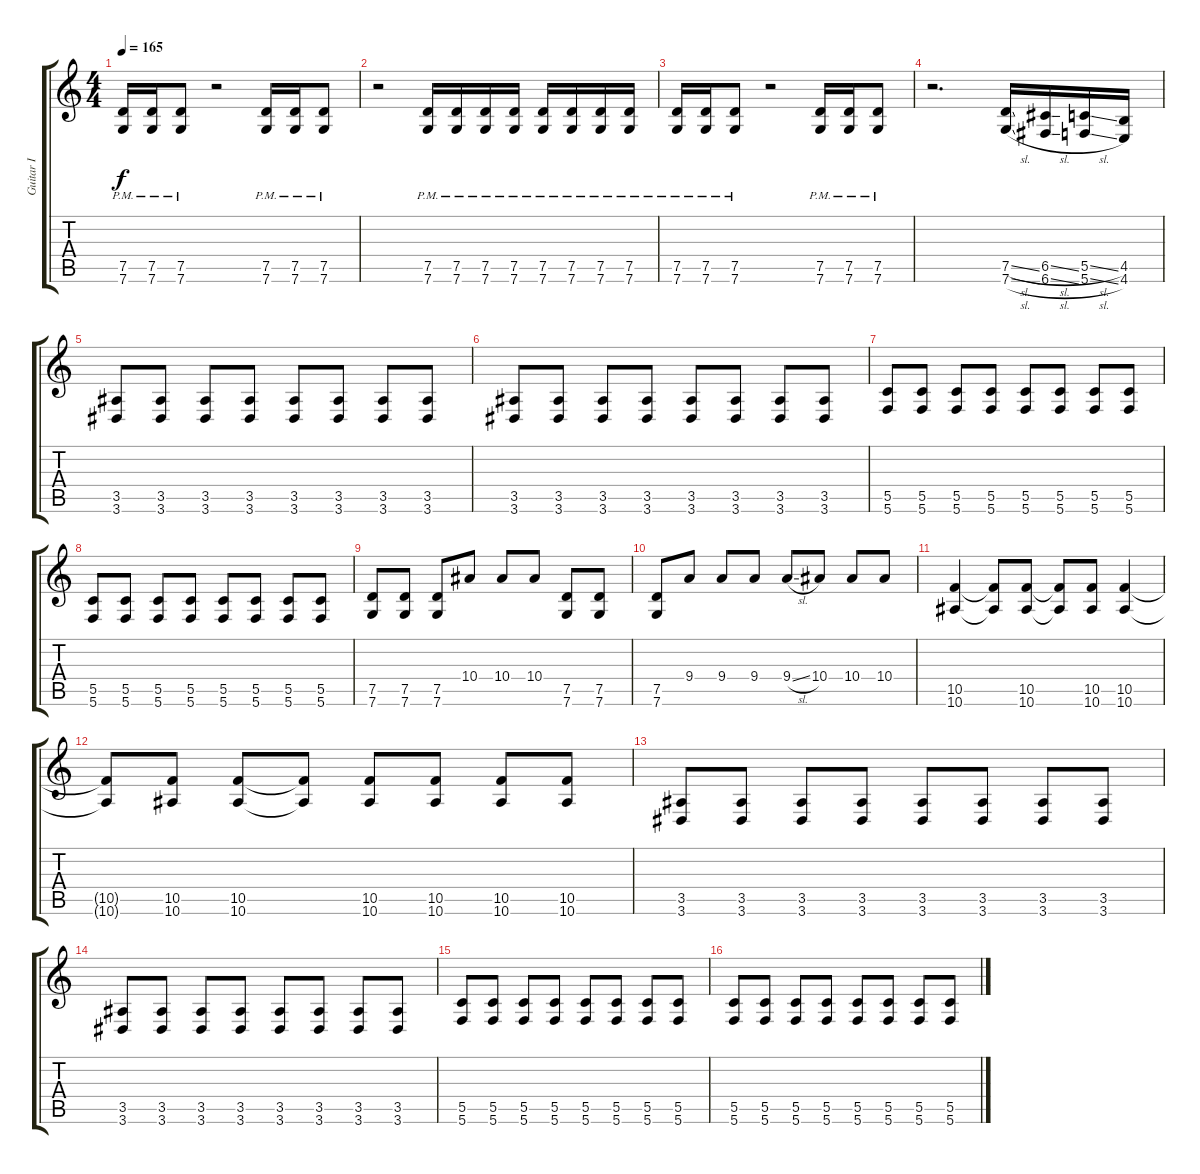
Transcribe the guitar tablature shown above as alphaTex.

\track ("Guitar I" "Guitar I") {instrument distortionguitar}
\staff {score tabs}
\tuning (D4 A3 F3 C3 G2 C2) {hide}
\ts (4 4)
\tempo 165
\clef g2
\ks c
(7.5{pm} 7.6{pm}).16{dy f} (7.5{pm} 7.6{pm}).16 (7.5{pm} 7.6{pm}).8 r.2 (7.5{pm} 7.6{pm}).16 (7.5{pm} 7.6{pm}).16 (7.5{pm} 7.6{pm}).8 |
r.2 (7.5{pm} 7.6{pm}).16 (7.5{pm} 7.6{pm}).16 (7.5{pm} 7.6{pm}).16 (7.5{pm} 7.6{pm}).16 (7.5{pm} 7.6{pm}).16 (7.5{pm} 7.6{pm}).16 (7.5{pm} 7.6{pm}).16 (7.5{pm} 7.6{pm}).16 |
(7.5{pm} 7.6{pm}).16 (7.5{pm} 7.6{pm}).16 (7.5{pm} 7.6{pm}).8 r.2 (7.5{pm} 7.6{pm}).16 (7.5{pm} 7.6{pm}).16 (7.5{pm} 7.6{pm}).8 |
r.2{d} (7.5{sl} 7.6{sl}).16 (6.5{sl} 6.6{sl}).16 (5.5{sl} 5.6{sl}).16 (4.5 4.6).16 |
(3.5 3.6).8 (3.5 3.6).8 (3.5 3.6).8 (3.5 3.6).8 (3.5 3.6).8 (3.5 3.6).8 (3.5 3.6).8 (3.5 3.6).8 |
(3.5 3.6).8 (3.5 3.6).8 (3.5 3.6).8 (3.5 3.6).8 (3.5 3.6).8 (3.5 3.6).8 (3.5 3.6).8 (3.5 3.6).8 |
(5.5 5.6).8 (5.5 5.6).8 (5.5 5.6).8 (5.5 5.6).8 (5.5 5.6).8 (5.5 5.6).8 (5.5 5.6).8 (5.5 5.6).8 |
(5.5 5.6).8 (5.5 5.6).8 (5.5 5.6).8 (5.5 5.6).8 (5.5 5.6).8 (5.5 5.6).8 (5.5 5.6).8 (5.5 5.6).8 |
(7.5 7.6).8 (7.5 7.6).8 (7.5 7.6).8 10.4.8 10.4.8 10.4.8 (7.5 7.6).8 (7.5 7.6).8 |
(7.5 7.6).8 9.4.8 9.4.8 9.4.8 9.4{sl}.8 10.4.8 10.4.8 10.4.8 |
(10.5 10.6).4 (10.5{t} 10.6{t}).8 (10.5 10.6).8 (10.5{t} 10.6{t}).8 (10.5 10.6).8 (10.5 10.6).4 |
(10.5{t} 10.6{t}).8 (10.5 10.6).8 (10.5 10.6).8 (10.5{t} 10.6{t}).8 (10.5 10.6).8 (10.5 10.6).8 (10.5 10.6).8 (10.5 10.6).8 |
(3.5 3.6).8 (3.5 3.6).8 (3.5 3.6).8 (3.5 3.6).8 (3.5 3.6).8 (3.5 3.6).8 (3.5 3.6).8 (3.5 3.6).8 |
(3.5 3.6).8 (3.5 3.6).8 (3.5 3.6).8 (3.5 3.6).8 (3.5 3.6).8 (3.5 3.6).8 (3.5 3.6).8 (3.5 3.6).8 |
(5.5 5.6).8 (5.5 5.6).8 (5.5 5.6).8 (5.5 5.6).8 (5.5 5.6).8 (5.5 5.6).8 (5.5 5.6).8 (5.5 5.6).8 |
(5.5 5.6).8 (5.5 5.6).8 (5.5 5.6).8 (5.5 5.6).8 (5.5 5.6).8 (5.5 5.6).8 (5.5 5.6).8 (5.5 5.6).8
